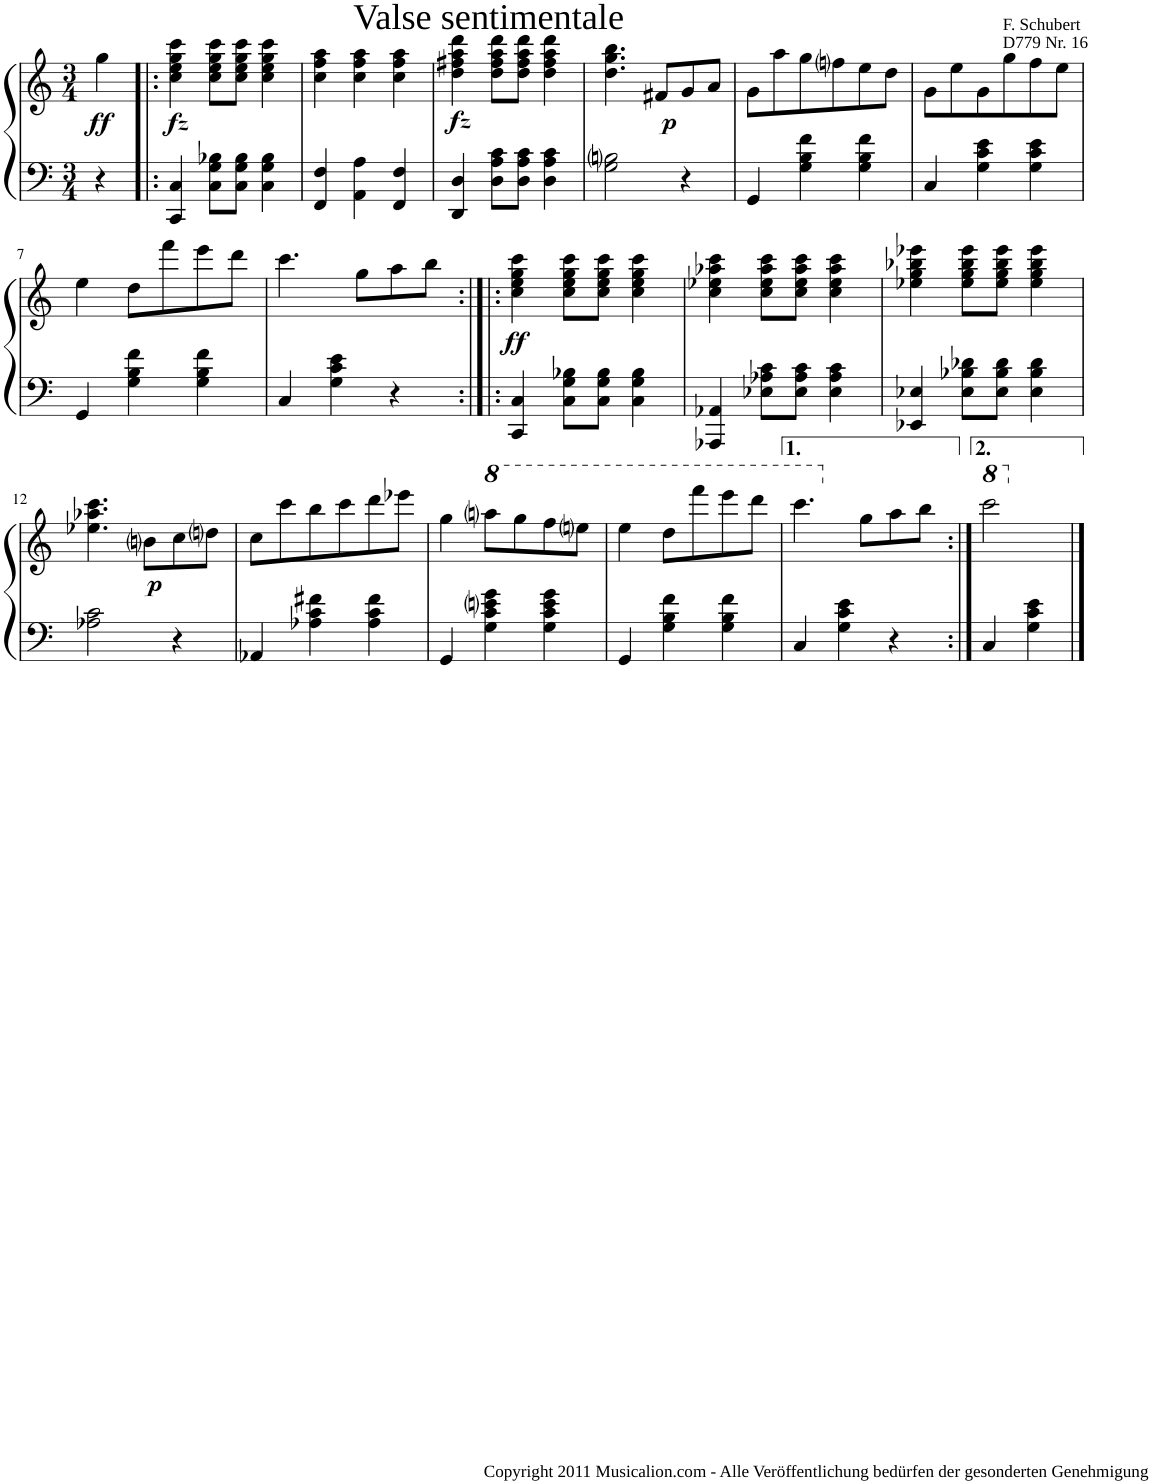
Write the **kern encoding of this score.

**kern	**kern	**dynam
*part1	*part1	*part1
*staff2	*staff1	*staff1/2
*I"Midi_1	*	*
*clefF4	*clefG2	*
*k[]	*k[]	*
*M3/4	*M3/4	*
=	=	=
!	!	!LO:DY:b
4r	4gg\	ff
=1!|:	=1!|:	=1!|:
!	!	!LO:DY:b
4CC/ 4C/	4cc\ 4ee\ 4gg\ 4ccc\	fz
8C\ 8G\ 8B-X\L	8cc\ 8ee\ 8gg\ 8ccc\L	.
8C\ 8G\ 8B-\J	8cc\ 8ee\ 8gg\ 8ccc\J	.
4C\ 4G\ 4B-\	4cc\ 4ee\ 4gg\ 4ccc\	.
=2	=2	=2
4FF/ 4F/	4cc\ 4ff\ 4aa\	.
!	!LO:TX:a:t=Valse sentimentale	!
4AA\ 4A\	4cc\ 4ff\ 4aa\	.
4FF/ 4F/	4cc\ 4ff\ 4aa\	.
=3	=3	=3
!	!	!LO:DY:b
4DD/ 4D/	4dd\ 4ff#X\ 4aa\ 4ddd\	fz
8D\ 8A\ 8c\L	8dd\ 8ff#\ 8aa\ 8ddd\L	.
8D\ 8A\ 8c\J	8dd\ 8ff#\ 8aa\ 8ddd\J	.
4D\ 4A\ 4c\	4dd\ 4ff#\ 4aa\ 4ddd\	.
=4	=4	=4
2G\ 2Bni\	4.dd\ 4.gg\ 4.bb\	.
!	!	!LO:DY:b
.	8f#X/L	p
4r	8g/	.
.	8a/J	.
=5	=5	=5
4GG/	8g\L	.
.	8aa\	.
4G\ 4B\ 4f\	8gg\	.
.	8ffni\	.
4G\ 4B\ 4f\	8ee\	.
.	8dd\J	.
=6	=6	=6
4C/	8g\L	.
.	8ee\	.
4G\ 4c\ 4e\	8g\	.
!	!LO:TX:a:t=F. Schubert	!
!	!LO:TX:a:t=D779 Nr. 16	!
.	8gg\	.
4G\ 4c\ 4e\	8ff\	.
.	8ee\J	.
!!LO:LB:g=z
=7	=7	=7
4GG/	4ee\	.
4G\ 4B\ 4f\	8dd\L	.
.	8fff\	.
4G\ 4B\ 4f\	8eee\	.
.	8ddd\J	.
=8	=8	=8
4C/	4.ccc\	.
4G\ 4c\ 4e\	.	.
.	8gg\L	.
4r	8aa\	.
.	8bb\J	.
=9:|!|:	=9:|!|:	=9:|!|:
!	!	!LO:DY:b
4CC/ 4C/	4cc\ 4ee\ 4gg\ 4ccc\	ff
8C\ 8G\ 8B-X\L	8cc\ 8ee\ 8gg\ 8ccc\L	.
8C\ 8G\ 8B-\J	8cc\ 8ee\ 8gg\ 8ccc\J	.
4C\ 4G\ 4B-\	4cc\ 4ee\ 4gg\ 4ccc\	.
=10	=10	=10
4AAA-X/ 4AA-X/	4cc\ 4ee-X\ 4aa-X\ 4ccc\	.
8E-X\ 8A-X\ 8c\L	8cc\ 8ee-\ 8aa-\ 8ccc\L	.
8E-\ 8A-\ 8c\J	8cc\ 8ee-\ 8aa-\ 8ccc\J	.
4E-\ 4A-\ 4c\	4cc\ 4ee-\ 4aa-\ 4ccc\	.
=11	=11	=11
4EE-X/ 4E-X/	4ee-X\ 4gg\ 4bb-X\ 4eee-X\	.
8E-\ 8B-X\ 8d-X\L	8ee-\ 8gg\ 8bb-\ 8eee-\L	.
8E-\ 8B-\ 8d-\J	8ee-\ 8gg\ 8bb-\ 8eee-\J	.
4E-\ 4B-\ 4d-\	4ee-\ 4gg\ 4bb-\ 4eee-\	.
!!LO:LB:g=z
=12	=12	=12
2A-X\ 2c\	4.ee-X\ 4.aa-X\ 4.ccc\	.
!	!	!LO:DY:b
.	8bni\L	p
4r	8cc\	.
.	8ddni\J	.
=13	=13	=13
4AA-X/	8cc\L	.
.	8ccc\	.
4A-X\ 4c\ 4f#X\	8bb\	.
.	8ccc\	.
4A-\ 4c\ 4f#\	8ddd\	.
.	8eee-X\J	.
=14	=14	=14
4GG/	4gg\	.
*	*8va	*
!LO:TX:b:t=Copyright 2011 Musicalion.com - Alle Veröffentlichung bedürfen der gesonderten Genehmigung	!	!
4G\ 4c\ 4eni\ 4g\	8aaani\L	.
.	8ggg\	.
4G\ 4c\ 4e\ 4g\	8fff\	.
.	8eeeni\J	.
=15	=15	=15
4GG/	4eee\	.
4G\ 4B\ 4f\	8ddd\L	.
.	8ffff\	.
4G\ 4B\ 4f\	8eeee\	.
.	8dddd\J	.
=16	=16	=16
4C/	4.cccc\	.
4G\ 4c\ 4e\	.	.
*	*X8va	*
.	8gg\L	.
4r	8aa\	.
.	8bb\J	.
=17:|!	=17:|!	=17:|!
*	*8va	*
4C/	2cccc\	.
4G\ 4c\ 4e\	.	.
*	*X8va	*
==	==	==
*-	*-	*-
